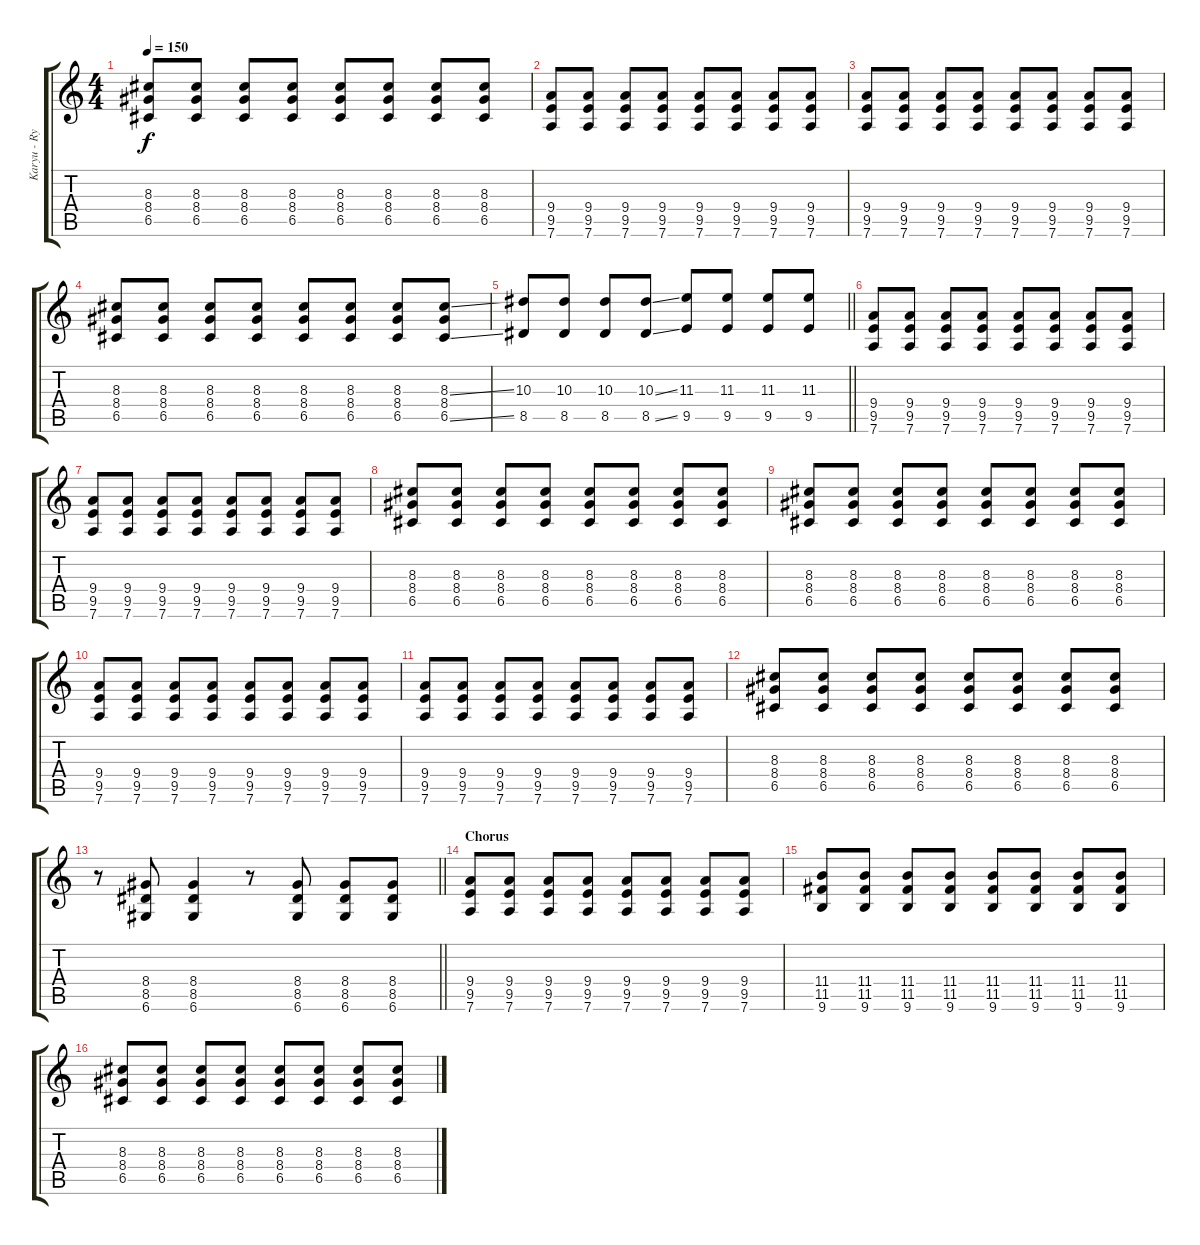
\track ("Karyu - Rythm Guitar" "Karyu - Ry") {instrument distortionguitar}
\staff {score tabs}
\tuning (D4 A3 F3 C3 G2 D2) {hide}
\ts (4 4)
\tempo 150
\clef g2
\ks c
(8.3 8.4 6.5).8{dy f} (8.3 8.4 6.5).8 (8.3 8.4 6.5).8 (8.3 8.4 6.5).8 (8.3 8.4 6.5).8 (8.3 8.4 6.5).8 (8.3 8.4 6.5).8 (8.3 8.4 6.5).8 |
(9.4 9.5 7.6).8 (9.4 9.5 7.6).8 (9.4 9.5 7.6).8 (9.4 9.5 7.6).8 (9.4 9.5 7.6).8 (9.4 9.5 7.6).8 (9.4 9.5 7.6).8 (9.4 9.5 7.6).8 |
(9.4 9.5 7.6).8 (9.4 9.5 7.6).8 (9.4 9.5 7.6).8 (9.4 9.5 7.6).8 (9.4 9.5 7.6).8 (9.4 9.5 7.6).8 (9.4 9.5 7.6).8 (9.4 9.5 7.6).8 |
(8.3 8.4 6.5).8 (8.3 8.4 6.5).8 (8.3 8.4 6.5).8 (8.3 8.4 6.5).8 (8.3 8.4 6.5).8 (8.3 8.4 6.5).8 (8.3 8.4 6.5).8 (8.3{ss} 8.4 6.5{ss}).8 |
\barLineRight lightlight
(10.3 8.5).8 (10.3 8.5).8 (10.3 8.5).8 (10.3{ss} 8.5{ss}).8 (11.3 9.5).8 (11.3 9.5).8 (11.3 9.5).8 (11.3 9.5).8 |
\section ("" "")
(9.4 9.5 7.6).8 (9.4 9.5 7.6).8 (9.4 9.5 7.6).8 (9.4 9.5 7.6).8 (9.4 9.5 7.6).8 (9.4 9.5 7.6).8 (9.4 9.5 7.6).8 (9.4 9.5 7.6).8 |
(9.4 9.5 7.6).8 (9.4 9.5 7.6).8 (9.4 9.5 7.6).8 (9.4 9.5 7.6).8 (9.4 9.5 7.6).8 (9.4 9.5 7.6).8 (9.4 9.5 7.6).8 (9.4 9.5 7.6).8 |
(8.3 8.4 6.5).8 (8.3 8.4 6.5).8 (8.3 8.4 6.5).8 (8.3 8.4 6.5).8 (8.3 8.4 6.5).8 (8.3 8.4 6.5).8 (8.3 8.4 6.5).8 (8.3 8.4 6.5).8 |
(8.3 8.4 6.5).8 (8.3 8.4 6.5).8 (8.3 8.4 6.5).8 (8.3 8.4 6.5).8 (8.3 8.4 6.5).8 (8.3 8.4 6.5).8 (8.3 8.4 6.5).8 (8.3 8.4 6.5).8 |
(9.4 9.5 7.6).8 (9.4 9.5 7.6).8 (9.4 9.5 7.6).8 (9.4 9.5 7.6).8 (9.4 9.5 7.6).8 (9.4 9.5 7.6).8 (9.4 9.5 7.6).8 (9.4 9.5 7.6).8 |
(9.4 9.5 7.6).8 (9.4 9.5 7.6).8 (9.4 9.5 7.6).8 (9.4 9.5 7.6).8 (9.4 9.5 7.6).8 (9.4 9.5 7.6).8 (9.4 9.5 7.6).8 (9.4 9.5 7.6).8 |
(8.3 8.4 6.5).8 (8.3 8.4 6.5).8 (8.3 8.4 6.5).8 (8.3 8.4 6.5).8 (8.3 8.4 6.5).8 (8.3 8.4 6.5).8 (8.3 8.4 6.5).8 (8.3 8.4 6.5).8 |
\barLineRight lightlight
r.8 (8.4 8.5 6.6).8 (8.4 8.5 6.6).4 r.8 (8.4 8.5 6.6).8 (8.4 8.5 6.6).8 (8.4 8.5 6.6).8 |
\section ("" "Chorus")
(9.4 9.5 7.6).8{volume 13} (9.4 9.5 7.6).8 (9.4 9.5 7.6).8 (9.4 9.5 7.6).8 (9.4 9.5 7.6).8 (9.4 9.5 7.6).8 (9.4 9.5 7.6).8 (9.4 9.5 7.6).8 |
(11.4 11.5 9.6).8 (11.4 11.5 9.6).8 (11.4 11.5 9.6).8 (11.4 11.5 9.6).8 (11.4 11.5 9.6).8 (11.4 11.5 9.6).8 (11.4 11.5 9.6).8 (11.4 11.5 9.6).8 |
(8.3 8.4 6.5).8 (8.3 8.4 6.5).8 (8.3 8.4 6.5).8 (8.3 8.4 6.5).8 (8.3 8.4 6.5).8 (8.3 8.4 6.5).8 (8.3 8.4 6.5).8 (8.3 8.4 6.5).8
